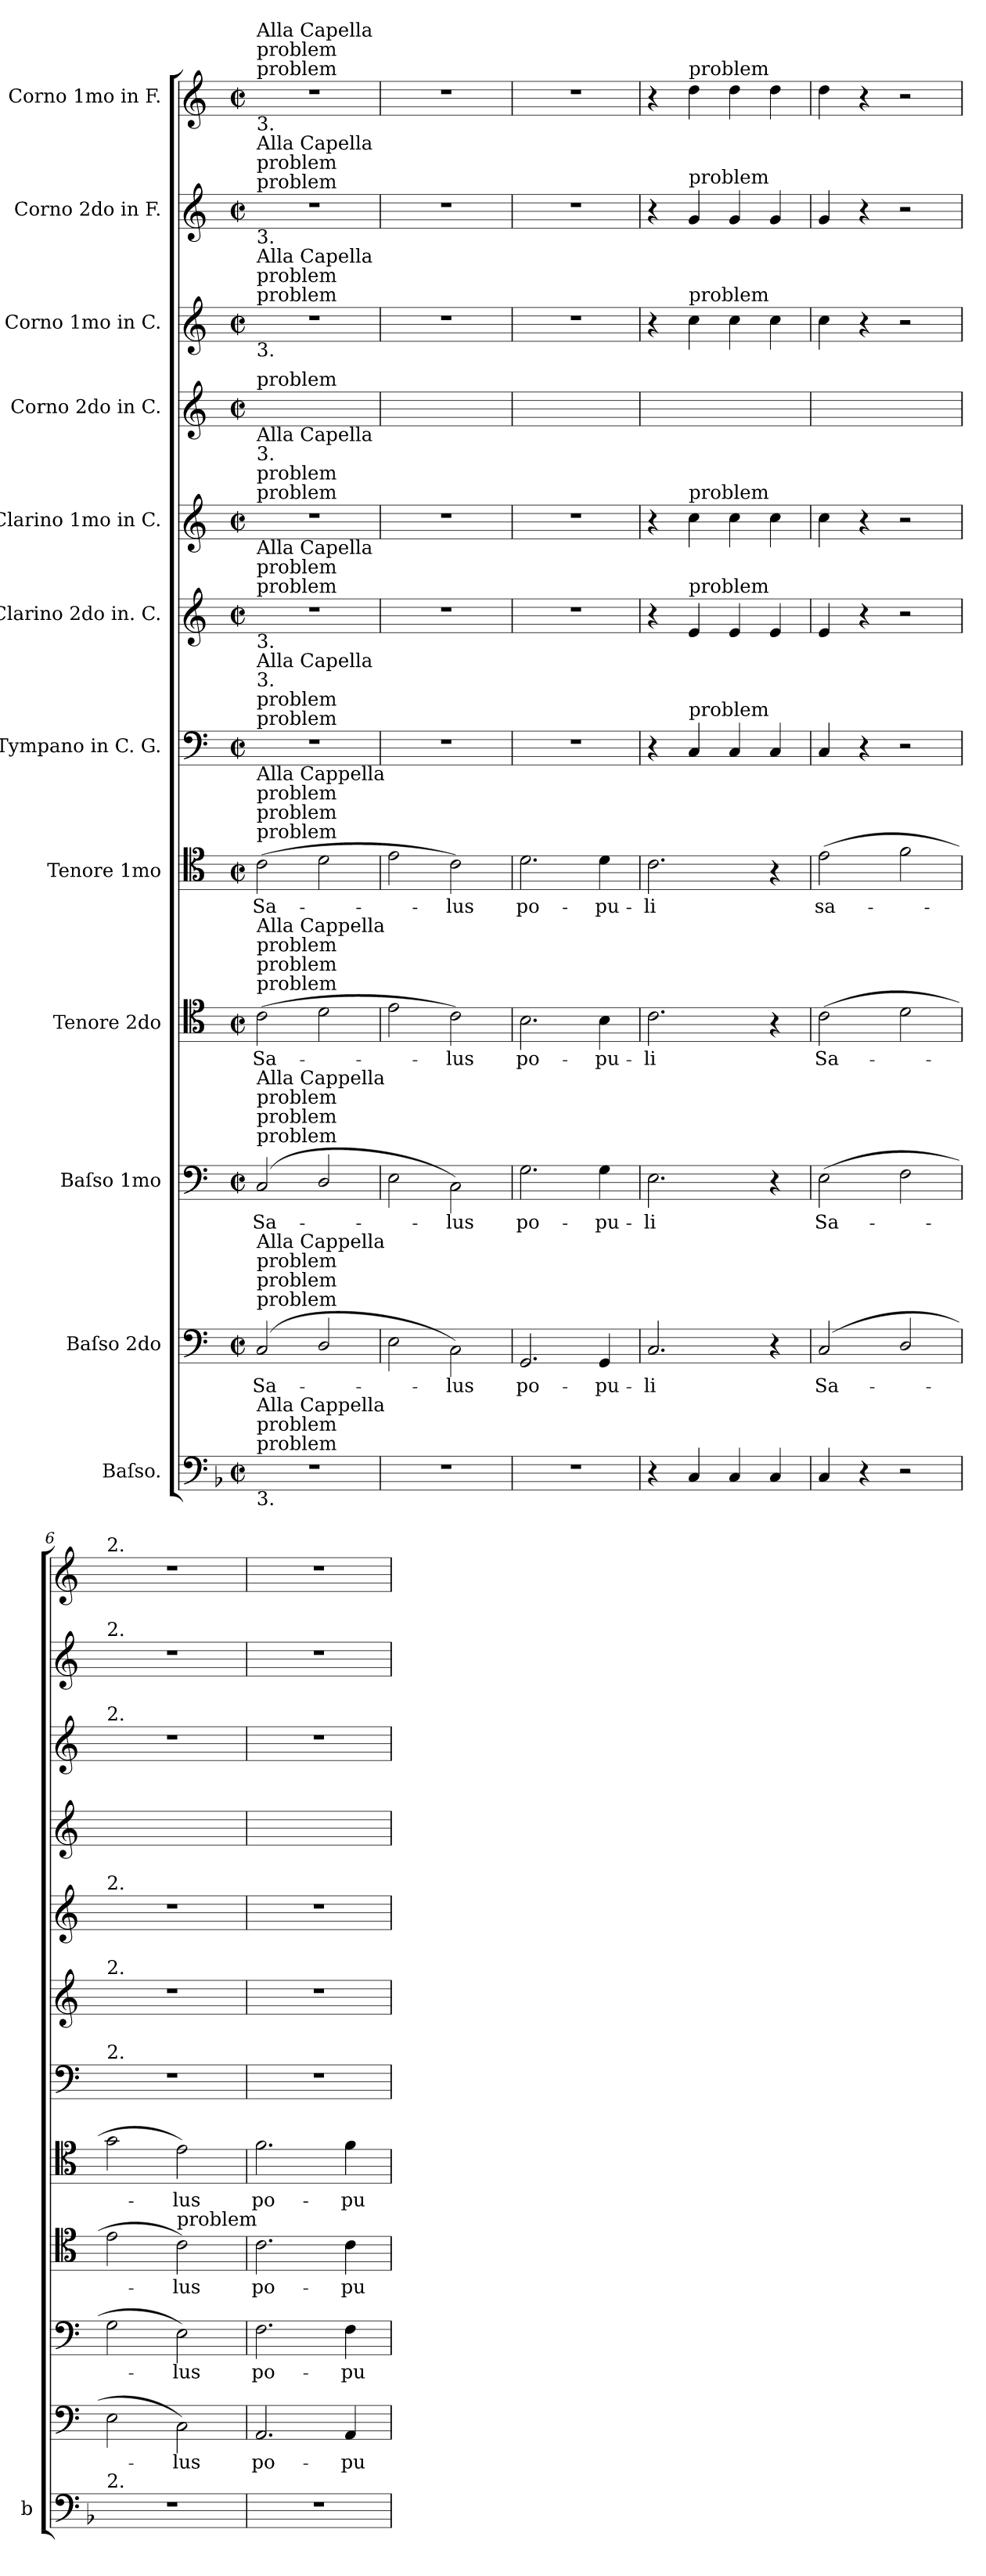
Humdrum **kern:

**kern	**kern	**text	**kern	**text	**kern	**text	**kern	**text	**kern	**kern	**kern	**kern	**kern	**kern	**kern
*part12	*part11	*part11	*part10	*part10	*part9	*part9	*part8	*part8	*part7	*part6	*part5	*part4	*part3	*part2	*part1
*staff12	*staff11	*staff11	*staff10	*staff10	*staff9	*staff9	*staff8	*staff8	*staff7	*staff6	*staff5	*staff4	*staff3	*staff2	*staff1
*I"Baſso.	*I"Baſso 2do	*	*I"Baſso 1mo	*	*I"Tenore 2do	*	*I"Tenore 1mo	*	*I"Tympano in C. G.	*I"Clarino 2do in. C.	*I"Clarino 1mo in C.	*I"Corno 2do in C.	*I"Corno 1mo in C.	*I"Corno 2do in F.	*I"Corno 1mo in F.
*I'b	*	*	*	*	*	*	*	*	*	*	*	*	*	*	*
*clefF4	*clefF4	*	*clefF4	*	*clefC4	*	*clefC4	*	*clefF4	*clefG2	*clefG2	*clefG2	*clefG2	*clefG2	*clefG2
*	*	*	*	*	*	*	*	*	*	*	*	*	*	*ITrd4c7	*ITrd4c7
*k[b-]	*k[]	*	*k[]	*	*k[]	*	*k[]	*	*k[]	*k[]	*k[]	*k[]	*k[]	*k[b-]	*k[b-]
*M2/2	*M2/2	*	*M2/2	*	*M2/2	*	*M2/2	*	*M2/2	*M2/2	*M2/2	*M2/2	*M2/2	*M2/2	*M2/2
*met(c|)	*met(c|)	*	*met(c|)	*	*met(c|)	*	*met(c|)	*	*met(c|)	*met(c|)	*met(c|)	*met(c|)	*met(c|)	*met(c|)	*met(c|)
=1	=1	=1	=1	=1	=1	=1	=1	=1	=1	=1	=1	=1	=1	=1	=1
!	!	!	!	!	!	!	!	!	!	!	!	!	!	!	!LO:TX:a:t=problem
!	!	!	!	!	!	!	!	!	!	!	!	!	!	!	!LO:TX:a:t=problem
!	!	!	!	!	!	!	!	!	!	!	!	!	!	!	!LO:TX:b:t=3.
!	!	!	!	!	!	!	!	!	!	!	!	!	!	!	!LO:TX:a:t=Alla Capella
!	!	!	!	!	!	!	!	!	!	!	!	!	!	!LO:TX:a:t=problem	!
!	!	!	!	!	!	!	!	!	!	!	!	!	!	!LO:TX:a:t=problem	!
!	!	!	!	!	!	!	!	!	!	!	!	!	!	!LO:TX:b:t=3.	!
!	!	!	!	!	!	!	!	!	!	!	!	!	!	!LO:TX:a:t=Alla Capella	!
!	!	!	!	!	!	!	!	!	!	!	!	!	!LO:TX:a:t=problem	!	!
!	!	!	!	!	!	!	!	!	!	!	!	!	!LO:TX:a:t=problem	!	!
!	!	!	!	!	!	!	!	!	!	!	!	!	!LO:TX:b:t=3.	!	!
!	!	!	!	!	!	!	!	!	!	!	!	!	!LO:TX:a:t=Alla Capella	!	!
!	!	!	!	!	!	!	!	!	!	!	!	!LO:TX:a:t=problem	!	!	!
!	!	!	!	!	!	!	!	!	!	!	!LO:TX:a:t=problem	!	!	!	!
!	!	!	!	!	!	!	!	!	!	!	!LO:TX:a:t=problem	!	!	!	!
!	!	!	!	!	!	!	!	!	!	!	!LO:TX:a:t=3.	!	!	!	!
!	!	!	!	!	!	!	!	!	!	!	!LO:TX:a:t=Alla Capella	!	!	!	!
!	!	!	!	!	!	!	!	!	!	!LO:TX:a:t=problem	!	!	!	!	!
!	!	!	!	!	!	!	!	!	!	!LO:TX:a:t=problem	!	!	!	!	!
!	!	!	!	!	!	!	!	!	!	!LO:TX:b:t=3.	!	!	!	!	!
!	!	!	!	!	!	!	!	!	!	!LO:TX:a:t=Alla Capella	!	!	!	!	!
!	!	!	!	!	!	!	!	!	!LO:TX:a:t=problem	!	!	!	!	!	!
!	!	!	!	!	!	!	!	!	!LO:TX:a:t=problem	!	!	!	!	!	!
!	!	!	!	!	!	!	!	!	!LO:TX:a:t=3.	!	!	!	!	!	!
!	!	!	!	!	!	!	!	!	!LO:TX:a:t=Alla Capella	!	!	!	!	!	!
!	!	!	!	!	!	!	!LO:TX:a:t=problem	!	!	!	!	!	!	!	!
!	!	!	!	!	!	!	!LO:TX:a:t=problem	!	!	!	!	!	!	!	!
!	!	!	!	!	!	!	!LO:TX:a:t=problem	!	!	!	!	!	!	!	!
!	!	!	!	!	!	!	!LO:TX:a:t=Alla Cappella	!	!	!	!	!	!	!	!
!	!	!	!	!	!LO:TX:a:t=problem	!	!	!	!	!	!	!	!	!	!
!	!	!	!	!	!LO:TX:a:t=problem	!	!	!	!	!	!	!	!	!	!
!	!	!	!	!	!LO:TX:a:t=problem	!	!	!	!	!	!	!	!	!	!
!	!	!	!	!	!LO:TX:a:t=Alla Cappella	!	!	!	!	!	!	!	!	!	!
!	!	!	!LO:TX:a:t=problem	!	!	!	!	!	!	!	!	!	!	!	!
!	!	!	!LO:TX:a:t=problem	!	!	!	!	!	!	!	!	!	!	!	!
!	!	!	!LO:TX:a:t=problem	!	!	!	!	!	!	!	!	!	!	!	!
!	!	!	!LO:TX:a:t=Alla Cappella	!	!	!	!	!	!	!	!	!	!	!	!
!	!LO:TX:a:t=problem	!	!	!	!	!	!	!	!	!	!	!	!	!	!
!	!LO:TX:a:t=problem	!	!	!	!	!	!	!	!	!	!	!	!	!	!
!	!LO:TX:a:t=problem	!	!	!	!	!	!	!	!	!	!	!	!	!	!
!	!LO:TX:a:t=Alla Cappella	!	!	!	!	!	!	!	!	!	!	!	!	!	!
!LO:TX:a:t=problem	!	!	!	!	!	!	!	!	!	!	!	!	!	!	!
!LO:TX:a:t=problem	!	!	!	!	!	!	!	!	!	!	!	!	!	!	!
!LO:TX:b:t=3.	!	!	!	!	!	!	!	!	!	!	!	!	!	!	!
!LO:TX:a:t=Alla Cappella	!	!	!	!	!	!	!	!	!	!	!	!	!	!	!
1r	(2C/	Sa-	(2C/	Sa-	(2c\	Sa-	(2c\	Sa-	1r	1r	1r	1ryy	1r	1r	1r
.	2D/	.	2D/	.	2d\	.	2d\	.	.	.	.	.	.	.	.
=2	=2	=2	=2	=2	=2	=2	=2	=2	=2	=2	=2	=2	=2	=2	=2
1r	2E\	.	2E\	.	2e\	.	2e\	.	1r	1r	1r	1ryy	1r	1r	1r
.	2C\)	-lus	2C\)	-lus	2c\)	-lus	2c\)	-lus	.	.	.	.	.	.	.
=3	=3	=3	=3	=3	=3	=3	=3	=3	=3	=3	=3	=3	=3	=3	=3
1r	2.GG/	po-	2.G\	po-	2.B\	po-	2.d\	po-	1r	1r	1r	1ryy	1r	1r	1r
.	4GG/	-pu-	4G\	-pu-	4B\	-pu-	4d\	-pu-	.	.	.	.	.	.	.
=4	=4	=4	=4	=4	=4	=4	=4	=4	=4	=4	=4	=4	=4	=4	=4
4r	2.C/	-li	2.E\	-li	2.c\	-li	2.c\	-li	4r	4r	4r	1ryy	4r	4r	4r
!	!	!	!	!	!	!	!	!	!	!	!	!	!	!	!LO:TX:a:t=problem
!	!	!	!	!	!	!	!	!	!	!	!	!	!	!LO:TX:a:t=problem	!
!	!	!	!	!	!	!	!	!	!	!	!	!	!LO:TX:a:t=problem	!	!
!	!	!	!	!	!	!	!	!	!	!	!LO:TX:a:t=problem	!	!	!	!
!	!	!	!	!	!	!	!	!	!	!LO:TX:a:t=problem	!	!	!	!	!
!	!	!	!	!	!	!	!	!	!LO:TX:a:t=problem	!	!	!	!	!	!
4C/	.	.	.	.	.	.	.	.	4C/	4e/	4cc\	.	4cc\	4c/	4g\
4C/	.	.	.	.	.	.	.	.	4C/	4e/	4cc\	.	4cc\	4c/	4g\
4C/	4r	.	4r	.	4r	.	4r	.	4C/	4e/	4cc\	.	4cc\	4c/	4g\
=5	=5	=5	=5	=5	=5	=5	=5	=5	=5	=5	=5	=5	=5	=5	=5
4C/	(2C/	Sa-	(2E\	Sa-	(2c\	Sa-	(2e\	sa-	4C/	4e/	4cc\	1ryy	4cc\	4c/	4g\
4r	.	.	.	.	.	.	.	.	4r	4r	4r	.	4r	4r	4r
2r	2D/	.	2F\	.	2d\	.	2f\	.	2r	2r	2r	.	2r	2r	2r
=6	=6	=6	=6	=6	=6	=6	=6	=6	=6	=6	=6	=6	=6	=6	=6
!	!	!	!	!	!	!	!	!	!	!	!	!	!	!	!LO:TX:a:t=2.
!	!	!	!	!	!	!	!	!	!	!	!	!	!	!LO:TX:a:t=2.	!
!	!	!	!	!	!	!	!	!	!	!	!	!	!LO:TX:a:t=2.	!	!
!	!	!	!	!	!	!	!	!	!	!	!LO:TX:a:t=2.	!	!	!	!
!	!	!	!	!	!	!	!	!	!	!LO:TX:a:t=2.	!	!	!	!	!
!	!	!	!	!	!	!	!	!	!LO:TX:a:t=2.	!	!	!	!	!	!
!LO:TX:a:t=2.	!	!	!	!	!	!	!	!	!	!	!	!	!	!	!
1r	2E\	.	2G\	.	2e\	.	2g\	.	1r	1r	1r	1ryy	1r	1r	1r
!	!	!	!	!	!LO:TX:a:t=problem	!	!	!	!	!	!	!	!	!	!
.	2C\)	-lus	2E\)	-lus	2c\)	-lus	2e\)	-lus	.	.	.	.	.	.	.
=7	=7	=7	=7	=7	=7	=7	=7	=7	=7	=7	=7	=7	=7	=7	=7
1r	2.AA/	po-	2.F\	po-	2.c\	po-	2.f\	po-	1r	1r	1r	1ryy	1r	1r	1r
.	4AA/	-pu-	4F\	-pu-	4c\	-pu-	4f\	-pu-	.	.	.	.	.	.	.
=	=	=	=	=	=	=	=	=	=	=	=	=	=	=	=
*-	*-	*-	*-	*-	*-	*-	*-	*-	*-	*-	*-	*-	*-	*-	*-
